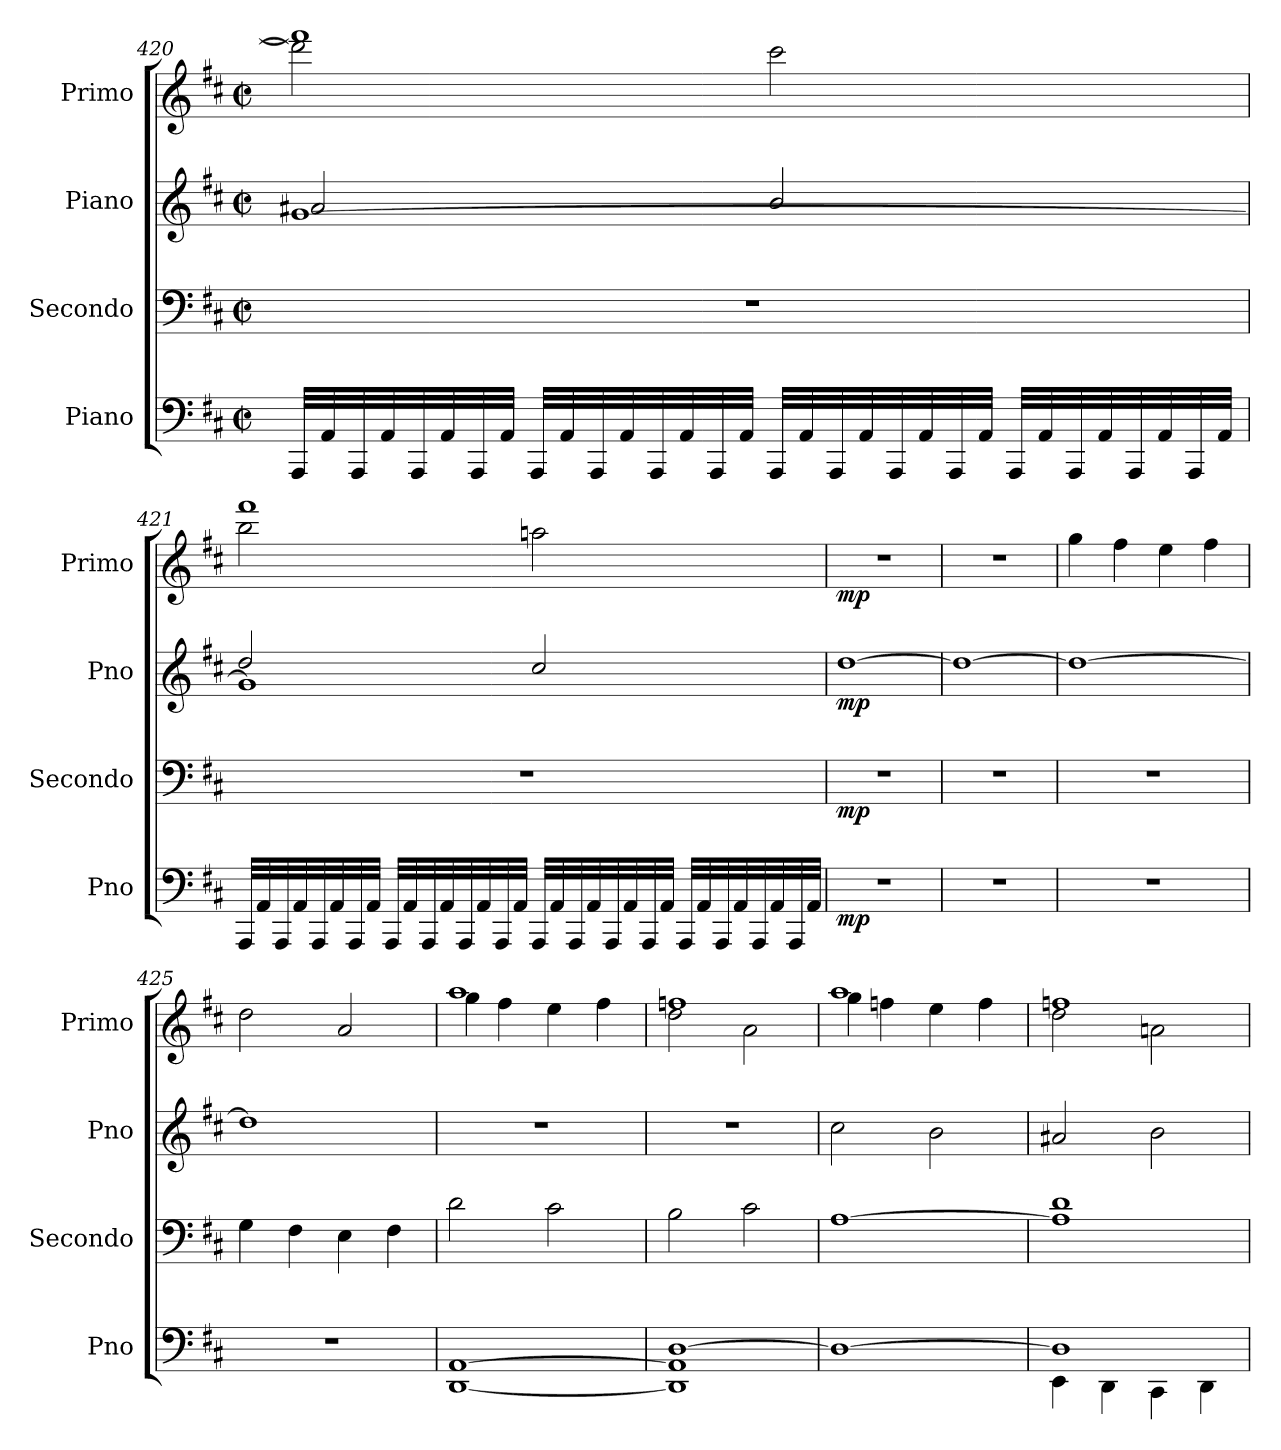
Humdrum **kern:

**kern	**dynam	**kern	**dynam	**kern	**dynam	**kern	**dynam
*part4	*part4	*part3	*part3	*part2	*part2	*part1	*part1
*staff4	*staff4	*staff3	*staff3	*staff2	*staff2	*staff1	*staff1
*I"Piano	*	*I"Secondo	*	*I"Piano	*	*I"Primo	*
*I'Pno	*	*I'Secondo	*	*I'Pno	*	*I'Primo	*
!!LO:PB:g=z
*clefF4	*	*clefF4	*	*clefG2	*	*clefG2	*
*k[f#c#]	*	*k[f#c#]	*	*k[f#c#]	*	*k[f#c#]	*
*M4/4	*	*M4/4	*	*M4/4	*	*M4/4	*
*met(c|)	*	*met(c|)	*	*met(c|)	*	*met(c|)	*
=420	=420	=420	=420	=420	=420	=420	=420
*	*	*	*	*^	*	*^	*
32AAA/LLL	.	1r	.	[1g	2a#X/	.	1fff#]	2ddd\]	.
32AA/	.	.	.	.	.	.	.	.	.
32AAA/	.	.	.	.	.	.	.	.	.
32AA/	.	.	.	.	.	.	.	.	.
32AAA/	.	.	.	.	.	.	.	.	.
32AA/	.	.	.	.	.	.	.	.	.
32AAA/	.	.	.	.	.	.	.	.	.
32AA/JJJ	.	.	.	.	.	.	.	.	.
32AAA/LLL	.	.	.	.	.	.	.	.	.
32AA/	.	.	.	.	.	.	.	.	.
32AAA/	.	.	.	.	.	.	.	.	.
32AA/	.	.	.	.	.	.	.	.	.
32AAA/	.	.	.	.	.	.	.	.	.
32AA/	.	.	.	.	.	.	.	.	.
32AAA/	.	.	.	.	.	.	.	.	.
32AA/JJJ	.	.	.	.	.	.	.	.	.
32AAA/LLL	.	.	.	.	2b/	.	.	2ccc#\	.
32AA/	.	.	.	.	.	.	.	.	.
32AAA/	.	.	.	.	.	.	.	.	.
32AA/	.	.	.	.	.	.	.	.	.
32AAA/	.	.	.	.	.	.	.	.	.
32AA/	.	.	.	.	.	.	.	.	.
32AAA/	.	.	.	.	.	.	.	.	.
32AA/JJJ	.	.	.	.	.	.	.	.	.
32AAA/LLL	.	.	.	.	.	.	.	.	.
32AA/	.	.	.	.	.	.	.	.	.
32AAA/	.	.	.	.	.	.	.	.	.
32AA/	.	.	.	.	.	.	.	.	.
32AAA/	.	.	.	.	.	.	.	.	.
32AA/	.	.	.	.	.	.	.	.	.
32AAA/	.	.	.	.	.	.	.	.	.
32AA/JJJ	.	.	.	.	.	.	.	.	.
!!LO:LB:g=z	!!
=421	=421	=421	=421	=421	=421	=421	=421	=421	=421
32AAA/LLL	.	1r	.	1g]	2dd/	.	1fff#	2bb\	.
32AA/	.	.	.	.	.	.	.	.	.
32AAA/	.	.	.	.	.	.	.	.	.
32AA/	.	.	.	.	.	.	.	.	.
32AAA/	.	.	.	.	.	.	.	.	.
32AA/	.	.	.	.	.	.	.	.	.
32AAA/	.	.	.	.	.	.	.	.	.
32AA/JJJ	.	.	.	.	.	.	.	.	.
32AAA/LLL	.	.	.	.	.	.	.	.	.
32AA/	.	.	.	.	.	.	.	.	.
32AAA/	.	.	.	.	.	.	.	.	.
32AA/	.	.	.	.	.	.	.	.	.
32AAA/	.	.	.	.	.	.	.	.	.
32AA/	.	.	.	.	.	.	.	.	.
32AAA/	.	.	.	.	.	.	.	.	.
32AA/JJJ	.	.	.	.	.	.	.	.	.
32AAA/LLL	.	.	.	.	2cc#/	.	.	2aan\	.
32AA/	.	.	.	.	.	.	.	.	.
32AAA/	.	.	.	.	.	.	.	.	.
32AA/	.	.	.	.	.	.	.	.	.
32AAA/	.	.	.	.	.	.	.	.	.
32AA/	.	.	.	.	.	.	.	.	.
32AAA/	.	.	.	.	.	.	.	.	.
32AA/JJJ	.	.	.	.	.	.	.	.	.
32AAA/LLL	.	.	.	.	.	.	.	.	.
32AA/	.	.	.	.	.	.	.	.	.
32AAA/	.	.	.	.	.	.	.	.	.
32AA/	.	.	.	.	.	.	.	.	.
32AAA/	.	.	.	.	.	.	.	.	.
32AA/	.	.	.	.	.	.	.	.	.
32AAA/	.	.	.	.	.	.	.	.	.
32AA/JJJ	.	.	.	.	.	.	.	.	.
*	*	*	*	*v	*v	*	*	*	*
*	*	*	*	*	*	*v	*v	*
=422	=422	=422	=422	=422	=422	=422	=422
!	!LO:DY:b	!	!LO:DY:b	!	!LO:DY:b	!	!LO:DY:b
1r	mp	1r	mp	[1dd	mp	1r	mp
=423	=423	=423	=423	=423	=423	=423	=423
1r	.	1r	.	1dd_	.	1r	.
=424	=424	=424	=424	=424	=424	=424	=424
1r	.	1r	.	1dd_	.	4gg\	.
.	.	.	.	.	.	4ff#\	.
.	.	.	.	.	.	4ee\	.
.	.	.	.	.	.	4ff#\	.
!!LO:PB:g=z
=425	=425	=425	=425	=425	=425	=425	=425
1r	.	4G\	.	1dd]	.	2dd\	.
.	.	4F#\	.	.	.	.	.
.	.	4E\	.	.	.	2a/	.
.	.	4F#\	.	.	.	.	.
=426	=426	=426	=426	=426	=426	=426	=426
*	*	*	*	*	*	*^	*
[1DD [1AA	.	2d\	.	1r	.	1aa	4gg\	.
.	.	.	.	.	.	.	4ff#\	.
.	.	2c#\	.	.	.	.	4ee\	.
.	.	.	.	.	.	.	4ff#\	.
=427	=427	=427	=427	=427	=427	=427	=427	=427
1DD] 1AA] [1D	.	2B\	.	1r	.	1ffn	2dd\	.
.	.	2c#\	.	.	.	.	2a\	.
=428	=428	=428	=428	=428	=428	=428	=428	=428
1D_	.	[1A	.	2cc#\	.	1aa	4gg\	.
.	.	.	.	.	.	.	4ffn\	.
.	.	.	.	2b\	.	.	4ee\	.
.	.	.	.	.	.	.	4ff\	.
=429	=429	=429	=429	=429	=429	=429	=429	=429
*^	*	*	*	*	*	*	*	*
1D]	4EE\	.	1A] 1d	.	2a#X/	.	1ffn	2dd\	.
.	4DD\	.	.	.	.	.	.	.	.
.	4CC#\	.	.	.	2b\	.	.	2an\	.
.	4DD\	.	.	.	.	.	.	.	.
*v	*v	*	*	*	*	*	*v	*v	*
=	=	=	=	=	=	=	=
*-	*-	*-	*-	*-	*-	*-	*-
